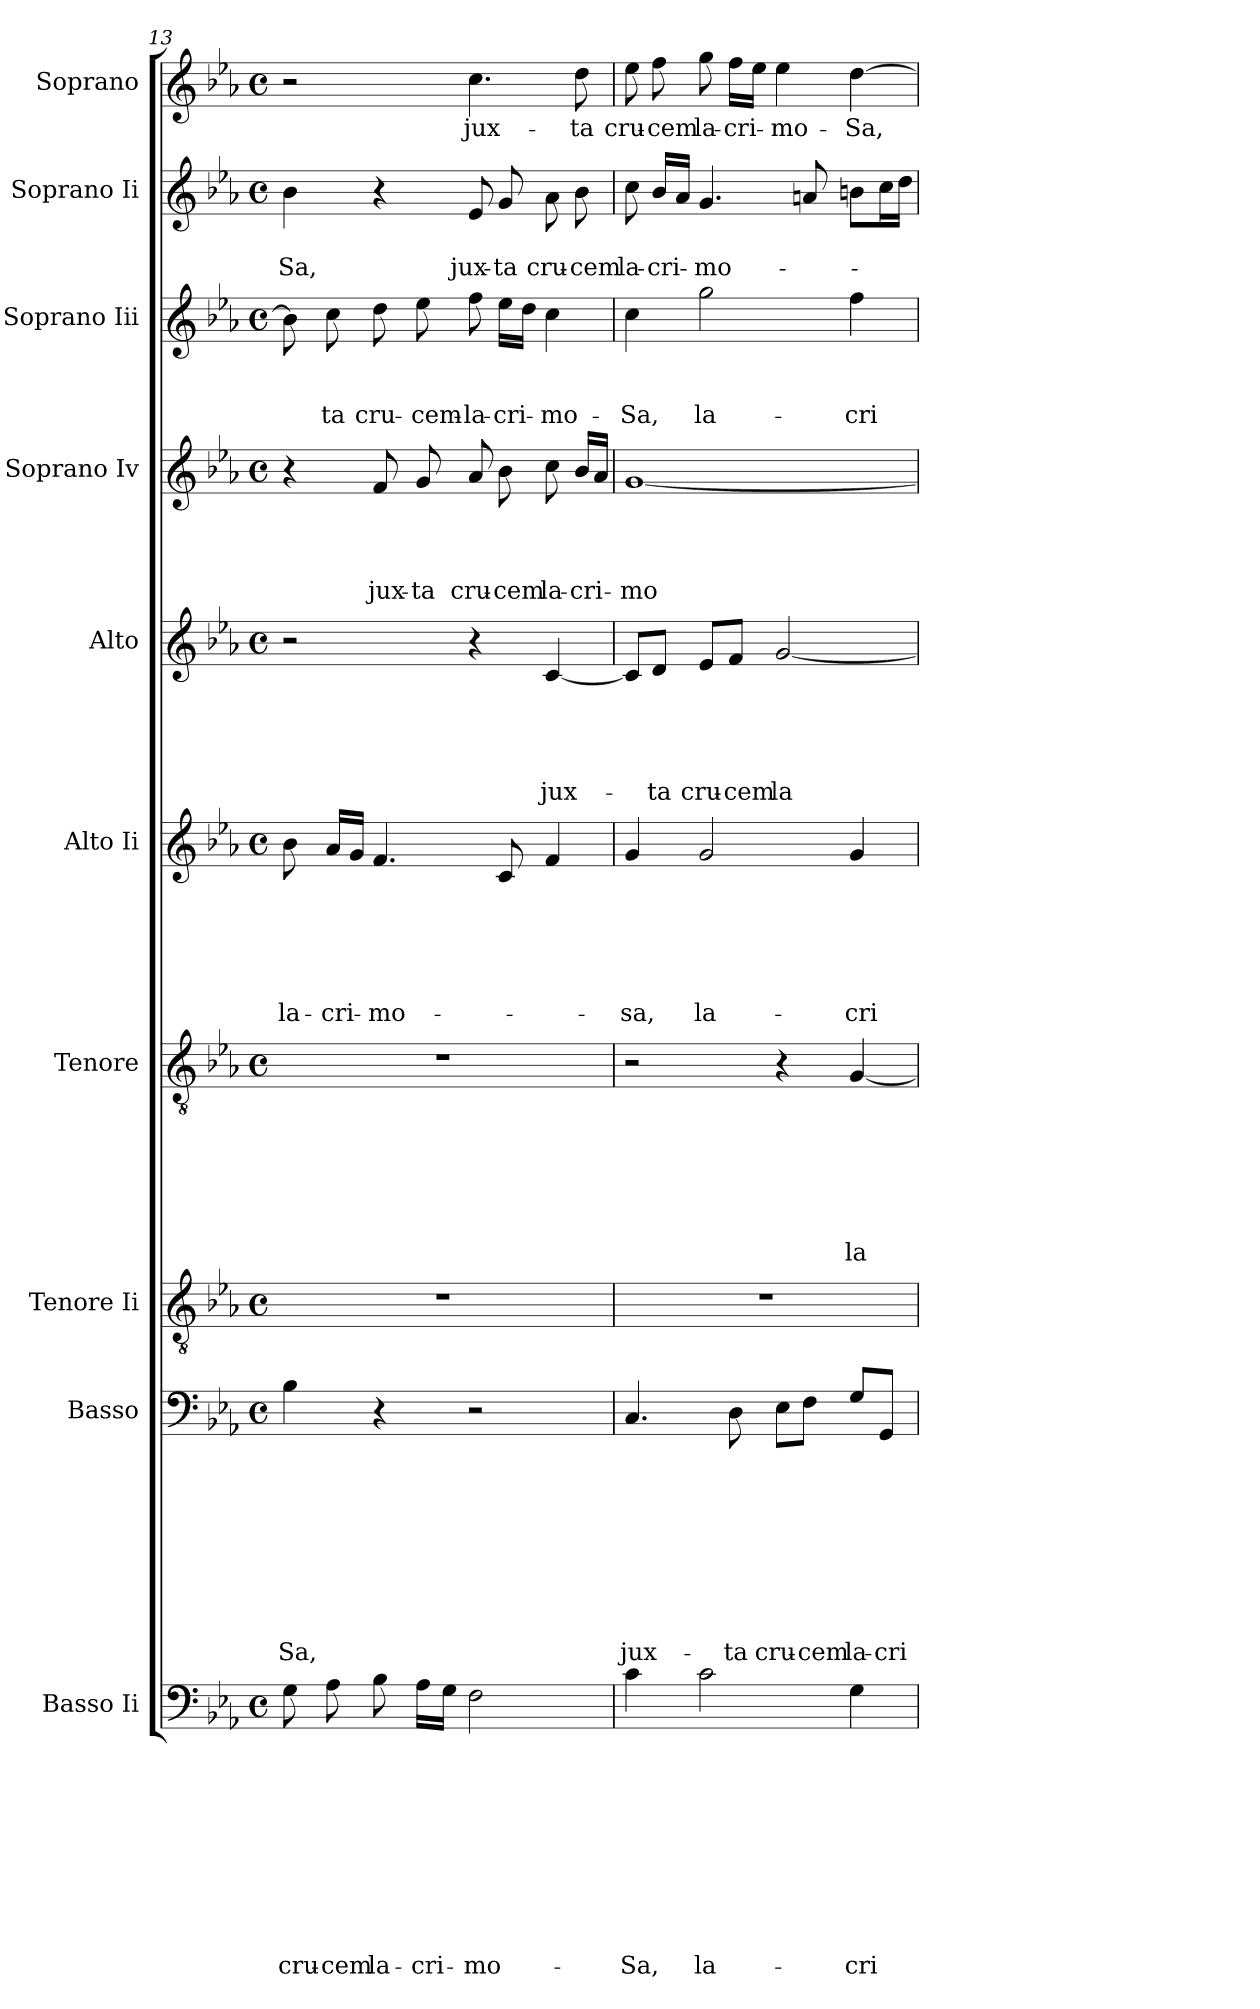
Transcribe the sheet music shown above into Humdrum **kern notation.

**kern	**text	**text	**text	**text	**text	**text	**text	**text	**text	**text	**kern	**text	**text	**text	**text	**text	**text	**text	**text	**text	**kern	**kern	**text	**text	**text	**text	**text	**text	**text	**kern	**text	**text	**text	**text	**text	**text	**kern	**text	**text	**text	**text	**text	**kern	**text	**text	**text	**text	**kern	**text	**text	**text	**kern	**text	**text	**kern	**text
*part10	*part10	*part10	*part10	*part10	*part10	*part10	*part10	*part10	*part10	*part10	*part9	*part9	*part9	*part9	*part9	*part9	*part9	*part9	*part9	*part9	*part8	*part7	*part7	*part7	*part7	*part7	*part7	*part7	*part7	*part6	*part6	*part6	*part6	*part6	*part6	*part6	*part5	*part5	*part5	*part5	*part5	*part5	*part4	*part4	*part4	*part4	*part4	*part3	*part3	*part3	*part3	*part2	*part2	*part2	*part1	*part1
*staff10	*staff10	*staff10	*staff10	*staff10	*staff10	*staff10	*staff10	*staff10	*staff10	*staff10	*staff9	*staff9	*staff9	*staff9	*staff9	*staff9	*staff9	*staff9	*staff9	*staff9	*staff8	*staff7	*staff7	*staff7	*staff7	*staff7	*staff7	*staff7	*staff7	*staff6	*staff6	*staff6	*staff6	*staff6	*staff6	*staff6	*staff5	*staff5	*staff5	*staff5	*staff5	*staff5	*staff4	*staff4	*staff4	*staff4	*staff4	*staff3	*staff3	*staff3	*staff3	*staff2	*staff2	*staff2	*staff1	*staff1
*I"Basso Ii	*	*	*	*	*	*	*	*	*	*	*I"Basso	*	*	*	*	*	*	*	*	*	*I"Tenore Ii	*I"Tenore	*	*	*	*	*	*	*	*I"Alto Ii	*	*	*	*	*	*	*I"Alto	*	*	*	*	*	*I"Soprano Iv	*	*	*	*	*I"Soprano Iii	*	*	*	*I"Soprano Ii	*	*	*I"Soprano	*
*clefF4	*	*	*	*	*	*	*	*	*	*	*clefF4	*	*	*	*	*	*	*	*	*	*clefGv2	*clefGv2	*	*	*	*	*	*	*	*clefG2	*	*	*	*	*	*	*clefG2	*	*	*	*	*	*clefG2	*	*	*	*	*clefG2	*	*	*	*clefG2	*	*	*clefG2	*
*k[b-e-a-]	*	*	*	*	*	*	*	*	*	*	*k[b-e-a-]	*	*	*	*	*	*	*	*	*	*k[b-e-a-]	*k[b-e-a-]	*	*	*	*	*	*	*	*k[b-e-a-]	*	*	*	*	*	*	*k[b-e-a-]	*	*	*	*	*	*k[b-e-a-]	*	*	*	*	*k[b-e-a-]	*	*	*	*k[b-e-a-]	*	*	*k[b-e-a-]	*
*E-:	*	*	*	*	*	*	*	*	*	*	*E-:	*	*	*	*	*	*	*	*	*	*E-:	*E-:	*	*	*	*	*	*	*	*E-:	*	*	*	*	*	*	*E-:	*	*	*	*	*	*E-:	*	*	*	*	*E-:	*	*	*	*E-:	*	*	*E-:	*
*M4/4	*	*	*	*	*	*	*	*	*	*	*M4/4	*	*	*	*	*	*	*	*	*	*M4/4	*M4/4	*	*	*	*	*	*	*	*M4/4	*	*	*	*	*	*	*M4/4	*	*	*	*	*	*M4/4	*	*	*	*	*M4/4	*	*	*	*M4/4	*	*	*M4/4	*
*met(c)	*	*	*	*	*	*	*	*	*	*	*met(c)	*	*	*	*	*	*	*	*	*	*met(c)	*met(c)	*	*	*	*	*	*	*	*met(c)	*	*	*	*	*	*	*met(c)	*	*	*	*	*	*met(c)	*	*	*	*	*met(c)	*	*	*	*met(c)	*	*	*met(c)	*
=13	=13	=13	=13	=13	=13	=13	=13	=13	=13	=13	=13	=13	=13	=13	=13	=13	=13	=13	=13	=13	=13	=13	=13	=13	=13	=13	=13	=13	=13	=13	=13	=13	=13	=13	=13	=13	=13	=13	=13	=13	=13	=13	=13	=13	=13	=13	=13	=13	=13	=13	=13	=13	=13	=13	=13	=13
!	!	!	!	!	!	!	!	!	!	!LO:LY:b	!	!	!	!	!	!	!	!	!	!LO:LY:b	!	!	!	!	!	!	!	!	!	!	!	!	!	!	!	!LO:LY:b	!	!	!	!	!	!	!	!	!	!	!	!	!	!	!	!	!	!LO:LY:b	!	!
8G\	.	.	.	.	.	.	.	.	.	cru-	4B-\	.	.	.	.	.	.	.	.	-Sa,	1r	1r	.	.	.	.	.	.	.	8b-\	.	.	.	.	.	la-	2r	.	.	.	.	.	4r	.	.	.	.	8b-\]	.	.	.	4b-\	.	-Sa,	2r	.
!	!	!	!	!	!	!	!	!	!	!LO:LY:b:rj	!	!	!	!	!	!	!	!	!	!	!	!	!	!	!	!	!	!	!	!	!	!	!	!	!	!LO:LY:b	!	!	!	!	!	!	!	!	!	!	!	!	!	!	!LO:LY:b	!	!	!	!	!
8A-\	.	.	.	.	.	.	.	.	.	-cem	.	.	.	.	.	.	.	.	.	.	.	.	.	.	.	.	.	.	.	16a-/LL	.	.	.	.	.	-cri-	.	.	.	.	.	.	.	.	.	.	.	8cc\	.	.	-ta	.	.	.	.	.
.	.	.	.	.	.	.	.	.	.	.	.	.	.	.	.	.	.	.	.	.	.	.	.	.	.	.	.	.	.	16g/JJ	.	.	.	.	.	.	.	.	.	.	.	.	.	.	.	.	.	.	.	.	.	.	.	.	.	.
!	!	!	!	!	!	!	!	!	!	!LO:LY:b	!	!	!	!	!	!	!	!	!	!	!	!	!	!	!	!	!	!	!	!	!	!	!	!	!	!LO:LY:b	!	!	!	!	!	!	!	!	!	!	!LO:LY:b	!	!	!	!LO:LY:b	!	!	!	!	!
8B-\	.	.	.	.	.	.	.	.	.	la-	4r	.	.	.	.	.	.	.	.	.	.	.	.	.	.	.	.	.	.	4.f/	.	.	.	.	.	-mo-	.	.	.	.	.	.	8f/	.	.	.	jux-	8dd\	.	.	cru-	4r	.	.	.	.
!	!	!	!	!	!	!	!	!	!	!LO:LY:b	!	!	!	!	!	!	!	!	!	!	!	!	!	!	!	!	!	!	!	!	!	!	!	!	!	!	!	!	!	!	!	!	!	!	!	!	!LO:LY:b	!	!	!	!LO:LY:b:rj	!	!	!	!	!
16A-\LL	.	.	.	.	.	.	.	.	.	-cri-	.	.	.	.	.	.	.	.	.	.	.	.	.	.	.	.	.	.	.	.	.	.	.	.	.	.	.	.	.	.	.	.	8g/	.	.	.	-ta	8ee-\	.	.	-cem-	.	.	.	.	.
16G\JJ	.	.	.	.	.	.	.	.	.	.	.	.	.	.	.	.	.	.	.	.	.	.	.	.	.	.	.	.	.	.	.	.	.	.	.	.	.	.	.	.	.	.	.	.	.	.	.	.	.	.	.	.	.	.	.	.
!	!	!	!	!	!	!	!	!	!	!LO:LY:b	!	!	!	!	!	!	!	!	!	!	!	!	!	!	!	!	!	!	!	!	!	!	!	!	!	!	!	!	!	!	!	!	!	!	!	!	!LO:LY:b	!	!	!	!LO:LY:b	!	!	!LO:LY:b	!	!LO:LY:b
2F\	.	.	.	.	.	.	.	.	.	-mo-	2r	.	.	.	.	.	.	.	.	.	.	.	.	.	.	.	.	.	.	.	.	.	.	.	.	.	4r	.	.	.	.	.	8a-/	.	.	.	cru-	8ff\	.	.	-la-	8e-/	.	jux-	4.cc\	jux-
!	!	!	!	!	!	!	!	!	!	!	!	!	!	!	!	!	!	!	!	!	!	!	!	!	!	!	!	!	!	!	!	!	!	!	!	!	!	!	!	!	!	!	!	!	!	!	!LO:LY:b	!	!	!	!LO:LY:b	!	!	!LO:LY:b	!	!
.	.	.	.	.	.	.	.	.	.	.	.	.	.	.	.	.	.	.	.	.	.	.	.	.	.	.	.	.	.	8c/	.	.	.	.	.	.	.	.	.	.	.	.	8b-\	.	.	.	-cem	16ee-\LL	.	.	-cri-	8g/	.	-ta	.	.
.	.	.	.	.	.	.	.	.	.	.	.	.	.	.	.	.	.	.	.	.	.	.	.	.	.	.	.	.	.	.	.	.	.	.	.	.	.	.	.	.	.	.	.	.	.	.	.	16dd\JJ	.	.	.	.	.	.	.	.
!	!	!	!	!	!	!	!	!	!	!	!	!	!	!	!	!	!	!	!	!	!	!	!	!	!	!	!	!	!	!	!	!	!	!	!	!	!	!	!	!	!	!LO:LY:b	!	!	!	!	!LO:LY:b	!	!	!	!LO:LY:b	!	!	!LO:LY:b	!	!
.	.	.	.	.	.	.	.	.	.	.	.	.	.	.	.	.	.	.	.	.	.	.	.	.	.	.	.	.	.	4f/	.	.	.	.	.	.	[<4c/	.	.	.	.	jux-	8cc\	.	.	.	la-	4cc\	.	.	-mo-	8a-\	.	cru-	.	.
!	!	!	!	!	!	!	!	!	!	!	!	!	!	!	!	!	!	!	!	!	!	!	!	!	!	!	!	!	!	!	!	!	!	!	!	!	!	!	!	!	!	!	!	!	!	!	!LO:LY:b	!	!	!	!	!	!	!LO:LY:b:rj	!	!LO:LY:b
.	.	.	.	.	.	.	.	.	.	.	.	.	.	.	.	.	.	.	.	.	.	.	.	.	.	.	.	.	.	.	.	.	.	.	.	.	.	.	.	.	.	.	16b-/LL	.	.	.	-cri-	.	.	.	.	8b-\	.	-cem	8dd\	-ta
.	.	.	.	.	.	.	.	.	.	.	.	.	.	.	.	.	.	.	.	.	.	.	.	.	.	.	.	.	.	.	.	.	.	.	.	.	.	.	.	.	.	.	16a-/JJ	.	.	.	.	.	.	.	.	.	.	.	.	.
!!LO:LB:g=z
=14	=14	=14	=14	=14	=14	=14	=14	=14	=14	=14	=14	=14	=14	=14	=14	=14	=14	=14	=14	=14	=14	=14	=14	=14	=14	=14	=14	=14	=14	=14	=14	=14	=14	=14	=14	=14	=14	=14	=14	=14	=14	=14	=14	=14	=14	=14	=14	=14	=14	=14	=14	=14	=14	=14	=14	=14
!	!	!	!	!	!	!	!	!	!	!LO:LY:b	!	!	!	!	!	!	!	!	!	!LO:LY:b	!	!	!	!	!	!	!	!	!	!	!	!	!	!	!	!LO:LY:b	!	!	!	!	!	!	!	!	!	!	!LO:LY:b	!	!	!	!LO:LY:b	!	!	!LO:LY:b	!	!LO:LY:b
4c\	.	.	.	.	.	.	.	.	.	-Sa,	4.C/	.	.	.	.	.	.	.	.	jux-	1r	2r	.	.	.	.	.	.	.	4g/	.	.	.	.	.	-sa,	8c/L]	.	.	.	.	.	[<1g	.	.	.	-mo-	4cc\	.	.	-Sa,	8cc\	.	la-	8ee-\	cru-
!	!	!	!	!	!	!	!	!	!	!	!	!	!	!	!	!	!	!	!	!	!	!	!	!	!	!	!	!	!	!	!	!	!	!	!	!	!	!	!	!	!	!LO:LY:b	!	!	!	!	!	!	!	!	!	!	!	!LO:LY:b	!	!LO:LY:b:rj
.	.	.	.	.	.	.	.	.	.	.	.	.	.	.	.	.	.	.	.	.	.	.	.	.	.	.	.	.	.	.	.	.	.	.	.	.	8d/J	.	.	.	.	-ta	.	.	.	.	.	.	.	.	.	16b-/LL	.	-cri-	8ff\	-cem
.	.	.	.	.	.	.	.	.	.	.	.	.	.	.	.	.	.	.	.	.	.	.	.	.	.	.	.	.	.	.	.	.	.	.	.	.	.	.	.	.	.	.	.	.	.	.	.	.	.	.	.	16a-/JJ	.	.	.	.
!	!	!	!	!	!	!	!	!	!	!LO:LY:b	!	!	!	!	!	!	!	!	!	!	!	!	!	!	!	!	!	!	!	!	!	!	!	!	!	!LO:LY:b	!	!	!	!	!	!LO:LY:b	!	!	!	!	!	!	!	!	!LO:LY:b	!	!	!LO:LY:b	!	!LO:LY:b
2c\	.	.	.	.	.	.	.	.	.	la-	.	.	.	.	.	.	.	.	.	.	.	.	.	.	.	.	.	.	.	2g/	.	.	.	.	.	la-	8e-/L	.	.	.	.	cru-	.	.	.	.	.	2gg\	.	.	la-	4.g/	.	-mo-	8gg\	la-
!	!	!	!	!	!	!	!	!	!	!	!	!	!	!	!	!	!	!	!	!LO:LY:b	!	!	!	!	!	!	!	!	!	!	!	!	!	!	!	!	!	!	!	!	!	!LO:LY:b:rj	!	!	!	!	!	!	!	!	!	!	!	!	!	!LO:LY:b
.	.	.	.	.	.	.	.	.	.	.	8D\	.	.	.	.	.	.	.	.	-ta	.	.	.	.	.	.	.	.	.	.	.	.	.	.	.	.	8f/J	.	.	.	.	-cem	.	.	.	.	.	.	.	.	.	.	.	.	16ff\LL	-cri-
.	.	.	.	.	.	.	.	.	.	.	.	.	.	.	.	.	.	.	.	.	.	.	.	.	.	.	.	.	.	.	.	.	.	.	.	.	.	.	.	.	.	.	.	.	.	.	.	.	.	.	.	.	.	.	16ee-\JJ	.
!	!	!	!	!	!	!	!	!	!	!	!	!	!	!	!	!	!	!	!	!LO:LY:b	!	!	!	!	!	!	!	!	!	!	!	!	!	!	!	!	!	!	!	!	!	!LO:LY:b	!	!	!	!	!	!	!	!	!	!	!	!	!	!LO:LY:b
.	.	.	.	.	.	.	.	.	.	.	8E-\L	.	.	.	.	.	.	.	.	cru-	.	4r	.	.	.	.	.	.	.	.	.	.	.	.	.	.	[<2g/	.	.	.	.	la-	.	.	.	.	.	.	.	.	.	.	.	.	4ee-\	-mo-
!	!	!	!	!	!	!	!	!	!	!	!	!	!	!	!	!	!	!	!	!LO:LY:b:rj	!	!	!	!	!	!	!	!	!	!	!	!	!	!	!	!	!	!	!	!	!	!	!	!	!	!	!	!	!	!	!	!	!	!	!	!
.	.	.	.	.	.	.	.	.	.	.	8F\J	.	.	.	.	.	.	.	.	-cem	.	.	.	.	.	.	.	.	.	.	.	.	.	.	.	.	.	.	.	.	.	.	.	.	.	.	.	.	.	.	.	8an/	.	.	.	.
!	!	!	!	!	!	!	!	!	!	!LO:LY:b	!	!	!	!	!	!	!	!	!	!LO:LY:b	!	!	!	!	!	!	!	!	!LO:LY:b	!	!	!	!	!	!	!LO:LY:b	!	!	!	!	!	!	!	!	!	!	!	!	!	!	!LO:LY:b	!	!	!	!	!LO:LY:b
4G\	.	.	.	.	.	.	.	.	.	-cri-	8G/L	.	.	.	.	.	.	.	.	la-	.	[<4G/	.	.	.	.	.	.	la-	4g/	.	.	.	.	.	-cri-	.	.	.	.	.	.	.	.	.	.	.	4ff\	.	.	-cri-	8bn\L	.	.	[>4dd\	-Sa,
!	!	!	!	!	!	!	!	!	!	!	!	!	!	!	!	!	!	!	!	!LO:LY:b	!	!	!	!	!	!	!	!	!	!	!	!	!	!	!	!	!	!	!	!	!	!	!	!	!	!	!	!	!	!	!	!	!	!	!	!
.	.	.	.	.	.	.	.	.	.	.	8GG/J	.	.	.	.	.	.	.	.	-cri-	.	.	.	.	.	.	.	.	.	.	.	.	.	.	.	.	.	.	.	.	.	.	.	.	.	.	.	.	.	.	.	16cc\L	.	.	.	.
.	.	.	.	.	.	.	.	.	.	.	.	.	.	.	.	.	.	.	.	.	.	.	.	.	.	.	.	.	.	.	.	.	.	.	.	.	.	.	.	.	.	.	.	.	.	.	.	.	.	.	.	16dd\JJ	.	.	.	.
=	=	=	=	=	=	=	=	=	=	=	=	=	=	=	=	=	=	=	=	=	=	=	=	=	=	=	=	=	=	=	=	=	=	=	=	=	=	=	=	=	=	=	=	=	=	=	=	=	=	=	=	=	=	=	=	=
*-	*-	*-	*-	*-	*-	*-	*-	*-	*-	*-	*-	*-	*-	*-	*-	*-	*-	*-	*-	*-	*-	*-	*-	*-	*-	*-	*-	*-	*-	*-	*-	*-	*-	*-	*-	*-	*-	*-	*-	*-	*-	*-	*-	*-	*-	*-	*-	*-	*-	*-	*-	*-	*-	*-	*-	*-
